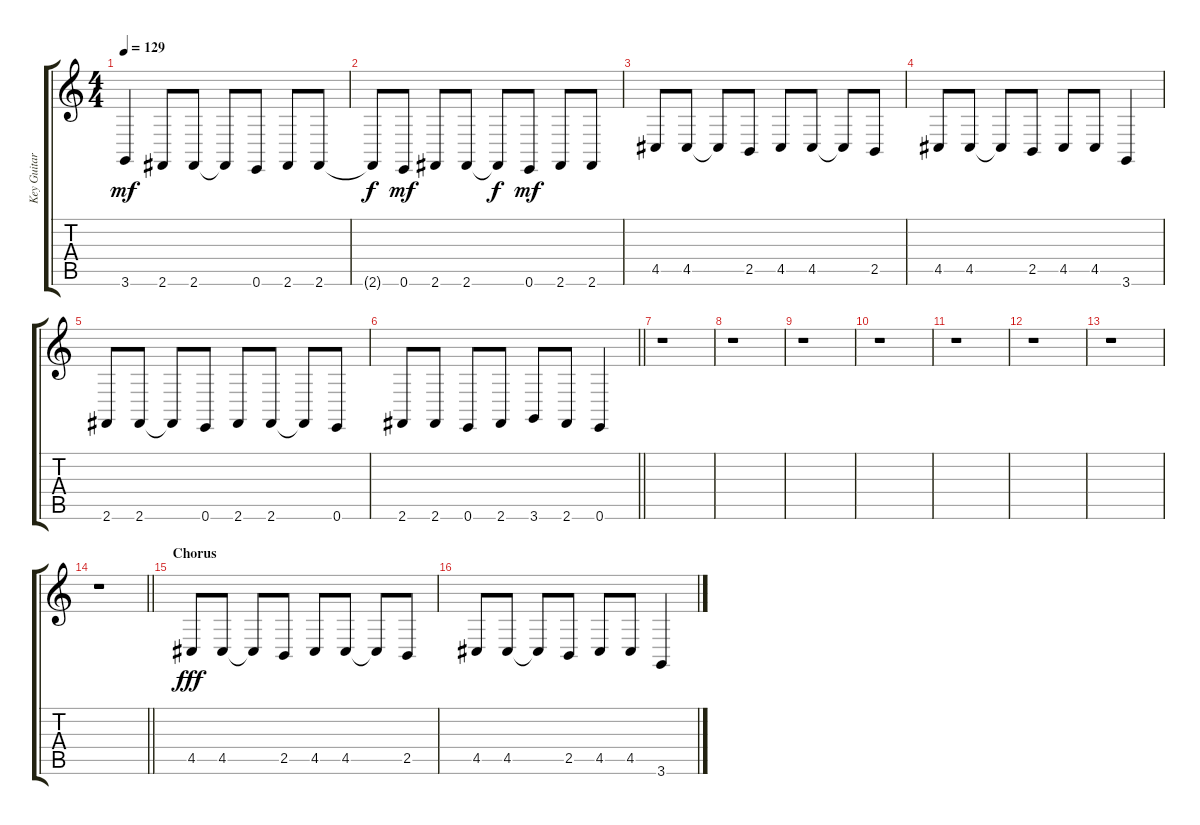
\track ("Key Guitar" "Key Guitar") {instrument clavinet}
\staff {score tabs}
\tuning (E4 B3 G3 D3 A2 E2) {hide}
\ts (4 4)
\tempo 129
\clef g2
\ks c
3.6.4{dy mf} 2.6.8 2.6.8 2.6{t}.8 0.6.8 2.6.8 2.6.8 |
2.6{t}.8{dy f} 0.6.8{dy mf} 2.6.8 2.6.8 2.6{t}.8{dy f} 0.6.8{dy mf} 2.6.8 2.6.8 |
4.5.8 4.5.8 4.5{t}.8 2.5.8 4.5.8 4.5.8 4.5{t}.8 2.5.8 |
4.5.8 4.5.8 4.5{t}.8 2.5.8 4.5.8 4.5.8 3.6.4 |
2.6.8 2.6.8 2.6{t}.8 0.6.8 2.6.8 2.6.8 2.6{t}.8 0.6.8 |
\barLineRight lightlight
2.6.8 2.6.8 0.6.8 2.6.8 3.6.8 2.6.8 0.6.4 |
r.1 |
r.1 |
r.1 |
r.1 |
r.1 |
r.1 |
r.1 |
\barLineRight lightlight
r.1 |
\section ("" "Chorus")
4.5.8{dy fff} 4.5.8 4.5{t}.8 2.5.8 4.5.8 4.5.8 4.5{t}.8 2.5.8 |
4.5.8 4.5.8 4.5{t}.8 2.5.8 4.5.8 4.5.8 3.6.4
